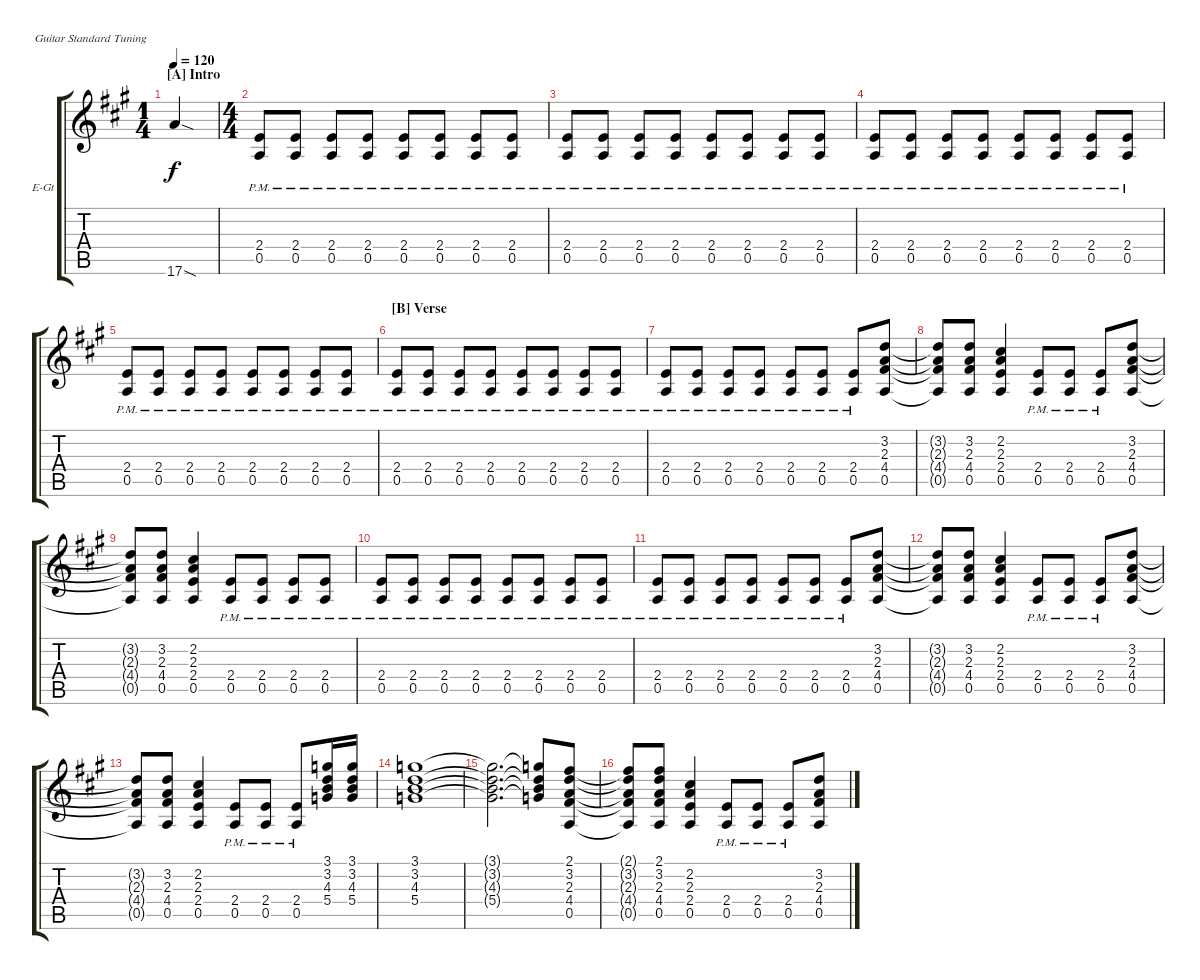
\bracketExtendMode groupsimilarinstruments
\firstSystemTrackNameOrientation horizontal
\otherSystemsTrackNameOrientation horizontal
\track ("Guitar" "E-Gt") {instrument overdrivenguitar}
\staff {score tabs}
\tuning (E4 B3 G3 D3 A2 E2)
\ts (1 4)
\section ("A" "Intro")
\tempo 120
\clef g2
\scale
1.06936
\ks a
17.6{sod}.4{dy f instrument overdrivenguitar} |
\ts (4 4)
\scale
0.930643 (0.5{pm} 2.4{pm}).8 (0.5{pm} 2.4{pm}).8 (0.5{pm} 2.4{pm}).8 (0.5{pm} 2.4{pm}).8 (0.5{pm} 2.4{pm}).8 (0.5{pm} 2.4{pm}).8 (0.5{pm} 2.4{pm}).8 (0.5{pm} 2.4{pm}).8 |
\scale
1.03909 (0.5{pm} 2.4{pm}).8 (0.5{pm} 2.4{pm}).8 (0.5{pm} 2.4{pm}).8 (0.5{pm} 2.4{pm}).8 (0.5{pm} 2.4{pm}).8 (0.5{pm} 2.4{pm}).8 (0.5{pm} 2.4{pm}).8 (0.5{pm} 2.4{pm}).8 |
\scale
0.960908 (0.5{pm} 2.4{pm}).8 (0.5{pm} 2.4{pm}).8 (0.5{pm} 2.4{pm}).8 (0.5{pm} 2.4{pm}).8 (0.5{pm} 2.4{pm}).8 (0.5{pm} 2.4{pm}).8 (0.5{pm} 2.4{pm}).8 (0.5{pm} 2.4{pm}).8 |
\scale
1.03909 (0.5{pm} 2.4{pm}).8 (0.5{pm} 2.4{pm}).8 (0.5{pm} 2.4{pm}).8 (0.5{pm} 2.4{pm}).8 (0.5{pm} 2.4{pm}).8 (0.5{pm} 2.4{pm}).8 (0.5{pm} 2.4{pm}).8 (0.5{pm} 2.4{pm}).8 |
\section ("B" "Verse")
\scale
0.960908 (0.5{pm} 2.4{pm}).8 (0.5{pm} 2.4{pm}).8 (0.5{pm} 2.4{pm}).8 (0.5{pm} 2.4{pm}).8 (0.5{pm} 2.4{pm}).8 (0.5{pm} 2.4{pm}).8 (0.5{pm} 2.4{pm}).8 (0.5{pm} 2.4{pm}).8 |
\scale
1.03909 (0.5{pm} 2.4{pm}).8 (0.5{pm} 2.4{pm}).8 (0.5{pm} 2.4{pm}).8 (0.5{pm} 2.4{pm}).8 (0.5{pm} 2.4{pm}).8 (0.5{pm} 2.4{pm}).8 (0.5{pm} 2.4{pm}).8 (3.2 2.3 4.4 0.5).8 |
\scale
0.960908 (3.2{t} 2.3{t} 4.4{t} 0.5{t}).8 (3.2 2.3 4.4 0.5).8 (2.2 2.3 2.4 0.5).4 (0.5{pm} 2.4{pm}).8 (0.5{pm} 2.4{pm}).8 (0.5{pm} 2.4{pm}).8 (3.2 2.3 4.4 0.5).8 |
\scale
1.03909 (3.2{t} 2.3{t} 4.4{t} 0.5{t}).8 (3.2 2.3 4.4 0.5).8 (2.2 2.3 2.4 0.5).4 (0.5{pm} 2.4{pm}).8 (0.5{pm} 2.4{pm}).8 (0.5{pm} 2.4{pm}).8 (0.5{pm} 2.4{pm}).8 |
\scale
0.960908 (0.5{pm} 2.4{pm}).8 (0.5{pm} 2.4{pm}).8 (0.5{pm} 2.4{pm}).8 (0.5{pm} 2.4{pm}).8 (0.5{pm} 2.4{pm}).8 (0.5{pm} 2.4{pm}).8 (0.5{pm} 2.4{pm}).8 (0.5{pm} 2.4{pm}).8 |
\scale
1.03909 (0.5{pm} 2.4{pm}).8 (0.5{pm} 2.4{pm}).8 (0.5{pm} 2.4{pm}).8 (0.5{pm} 2.4{pm}).8 (0.5{pm} 2.4{pm}).8 (0.5{pm} 2.4{pm}).8 (0.5{pm} 2.4{pm}).8 (3.2 2.3 4.4 0.5).8 |
\scale
0.960908 (3.2{t} 2.3{t} 4.4{t} 0.5{t}).8 (3.2 2.3 4.4 0.5).8 (2.2 2.3 2.4 0.5).4 (0.5{pm} 2.4{pm}).8 (0.5{pm} 2.4{pm}).8 (0.5{pm} 2.4{pm}).8 (3.2 2.3 4.4 0.5).8 |
\scale
1.03909 (3.2{t} 2.3{t} 4.4{t} 0.5{t}).8 (3.2 2.3 4.4 0.5).8 (2.2 2.3 2.4 0.5).4 (0.5{pm} 2.4{pm}).8 (0.5{pm} 2.4{pm}).8 (0.5{pm} 2.4{pm}).8 (3.1 3.2 4.3 5.4).16 (3.1 3.2 4.3 5.4).16 |
\scale
0.960908 (3.1 3.2 4.3 5.4).1 |
\scale
1.03909 (3.1{t} 3.2{t} 4.3{t} 5.4{t}).2{d} (3.1{t} 3.2{t} 4.3{t} 5.4{t}).8 (3.2 2.3 4.4 0.5 2.1).8 |
\scale
0.960908 (3.2{t} 2.3{t} 4.4{t} 0.5{t} 2.1{t}).8 (3.2 2.3 4.4 0.5 2.1).8 (2.2 2.3 2.4 0.5).4 (0.5{pm} 2.4{pm}).8 (0.5{pm} 2.4{pm}).8 (0.5{pm} 2.4{pm}).8 (3.2 2.3 4.4 0.5).8
